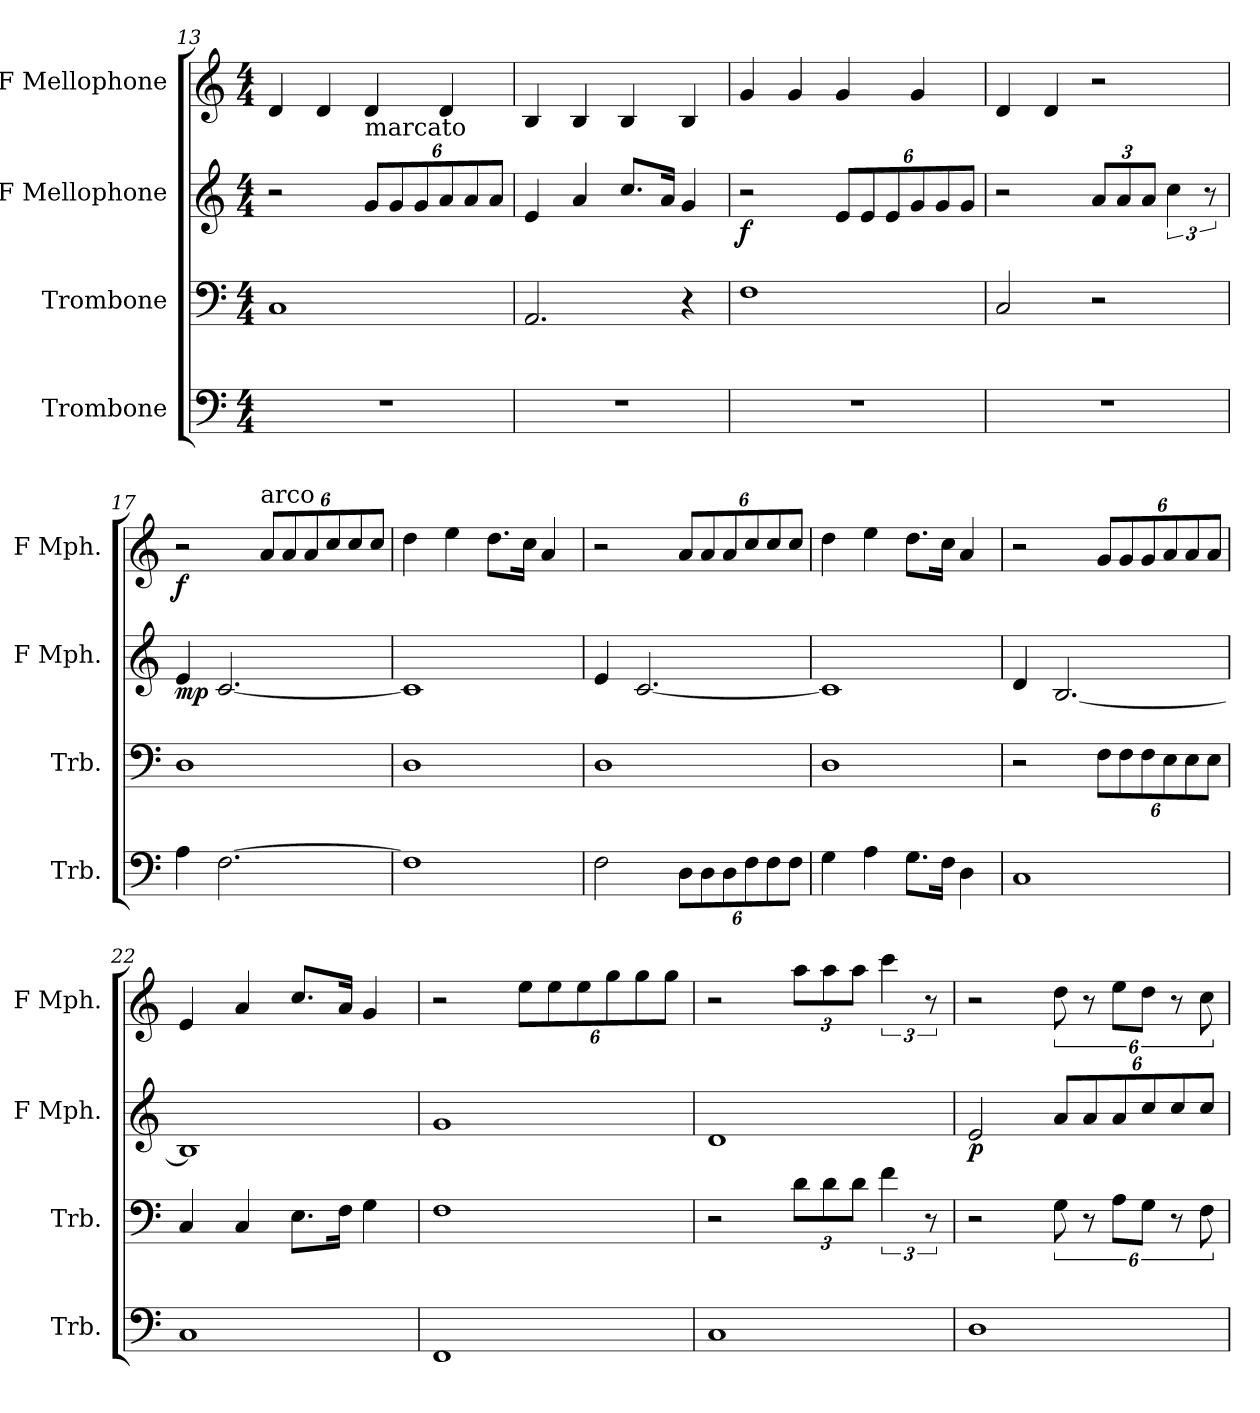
**kern	**kern	**kern	**dynam	**kern	**dynam
*part4	*part3	*part2	*part2	*part1	*part1
*staff4	*staff3	*staff2	*staff2	*staff1	*staff1
*I"Trombone	*I"Trombone	*I"F Mellophone	*	*I"F Mellophone	*
*I'Trb.	*I'Trb.	*I'F Mph.	*	*I'F Mph.	*
*clefF4	*clefF4	*clefG2	*	*clefG2	*
*	*	*ITrd4c7	*	*ITrd4c7	*
*k[]	*k[]	*k[b-]	*	*k[b-]	*
*C:	*C:	*F:	*	*F:	*
*M4/4	*M4/4	*M4/4	*	*M4/4	*
=13	=13	=13	=13	=13	=13
1r	1C	2r	.	4G/	.
.	.	.	.	4G/	.
*	*	*Xbrackettup	*	*	*
!	!	!LO:TX:a:t=marcato	!	!	!
.	.	12c/L	.	4G/	.
.	.	12c/	.	.	.
.	.	12c/	.	.	.
.	.	12d/	.	4G/	.
.	.	12d/	.	.	.
.	.	12d/J	.	.	.
!!LO:PB:g=z
=14	=14	=14	=14	=14	=14
1r	2.AA/	4A/	.	4E/	.
.	.	4d/	.	4E/	.
.	.	8.f/L	.	4E/	.
.	.	16d/Jk	.	.	.
.	4r	4c/	.	4E/	.
=15	=15	=15	=15	=15	=15
!	!	!	!LO:DY:b	!	!
1r	1F	2r	f	4c/	.
.	.	.	.	4c/	.
.	.	12A/L	.	4c/	.
.	.	12A/	.	.	.
.	.	12A/	.	.	.
.	.	12c/	.	4c/	.
.	.	12c/	.	.	.
.	.	12c/J	.	.	.
=16	=16	=16	=16	=16	=16
1r	2C/	2r	.	4G/	.
.	.	.	.	4G/	.
*	*	*brackettup	*	*	*
.	2r	12d/L	.	2r	.
.	.	12d/	.	.	.
.	.	12d/J	.	.	.
.	.	6f\	.	.	.
.	.	12r	.	.	.
=17	=17	=17	=17	=17	=17
!	!	!	!LO:DY:b	!	!LO:DY:b
4A\	1D	4A/	mp	2r	f
[2.F\	.	[2.F/	.	.	.
*	*	*	*	*Xbrackettup	*
!	!	!	!	!LO:TX:a:t=arco	!
.	.	.	.	12d/L	.
.	.	.	.	12d/	.
.	.	.	.	12d/	.
.	.	.	.	12f/	.
.	.	.	.	12f/	.
.	.	.	.	12f/J	.
=18	=18	=18	=18	=18	=18
1F]	1D	1F]	.	4g\	.
.	.	.	.	4a\	.
.	.	.	.	8.g\L	.
.	.	.	.	16f\Jk	.
.	.	.	.	4d/	.
!!LO:LB:g=z
=19	=19	=19	=19	=19	=19
2F\	1D	4A/	.	2r	.
.	.	[2.F/	.	.	.
*Xbrackettup	*	*	*	*	*
12D\L	.	.	.	12d/L	.
12D\	.	.	.	12d/	.
12D\	.	.	.	12d/	.
12F\	.	.	.	12f/	.
12F\	.	.	.	12f/	.
12F\J	.	.	.	12f/J	.
=20	=20	=20	=20	=20	=20
4G\	1D	1F]	.	4g\	.
4A\	.	.	.	4a\	.
8.G\L	.	.	.	8.g\L	.
16F\Jk	.	.	.	16f\Jk	.
4D\	.	.	.	4d/	.
=21	=21	=21	=21	=21	=21
1C	2r	4G/	.	2r	.
.	.	[2.E/	.	.	.
*	*Xbrackettup	*	*	*	*
.	12F\L	.	.	12c/L	.
.	12F\	.	.	12c/	.
.	12F\	.	.	12c/	.
.	12E\	.	.	12d/	.
.	12E\	.	.	12d/	.
.	12E\J	.	.	12d/J	.
=22	=22	=22	=22	=22	=22
1C	4C/	1E]	.	4A/	.
.	4C/	.	.	4d/	.
.	8.E\L	.	.	8.f/L	.
.	16F\Jk	.	.	16d/Jk	.
.	4G\	.	.	4c/	.
=23	=23	=23	=23	=23	=23
1FF	1F	1c	.	2r	.
.	.	.	.	12a\L	.
.	.	.	.	12a\	.
.	.	.	.	12a\	.
.	.	.	.	12cc\	.
.	.	.	.	12cc\	.
.	.	.	.	12cc\J	.
=24	=24	=24	=24	=24	=24
1C	2r	1G	.	2r	.
*	*brackettup	*	*	*brackettup	*
.	12d\L	.	.	12dd\L	.
.	12d\	.	.	12dd\	.
.	12d\J	.	.	12dd\J	.
.	6f\	.	.	6ff\	.
.	12r	.	.	12r	.
!!LO:LB:g=z
=25	=25	=25	=25	=25	=25
!	!	!	!LO:DY:b	!	!
1D	2r	2A/	p	2r	.
*	*	*Xbrackettup	*	*	*
.	12G\	12d/L	.	12g\	.
.	12r	12d/	.	12r	.
.	12A\L	12d/	.	12a\L	.
.	12G\J	12f/	.	12g\J	.
.	12r	12f/	.	12r	.
.	12F\	12f/J	.	12f\	.
=	=	=	=	=	=
*-	*-	*-	*-	*-	*-
